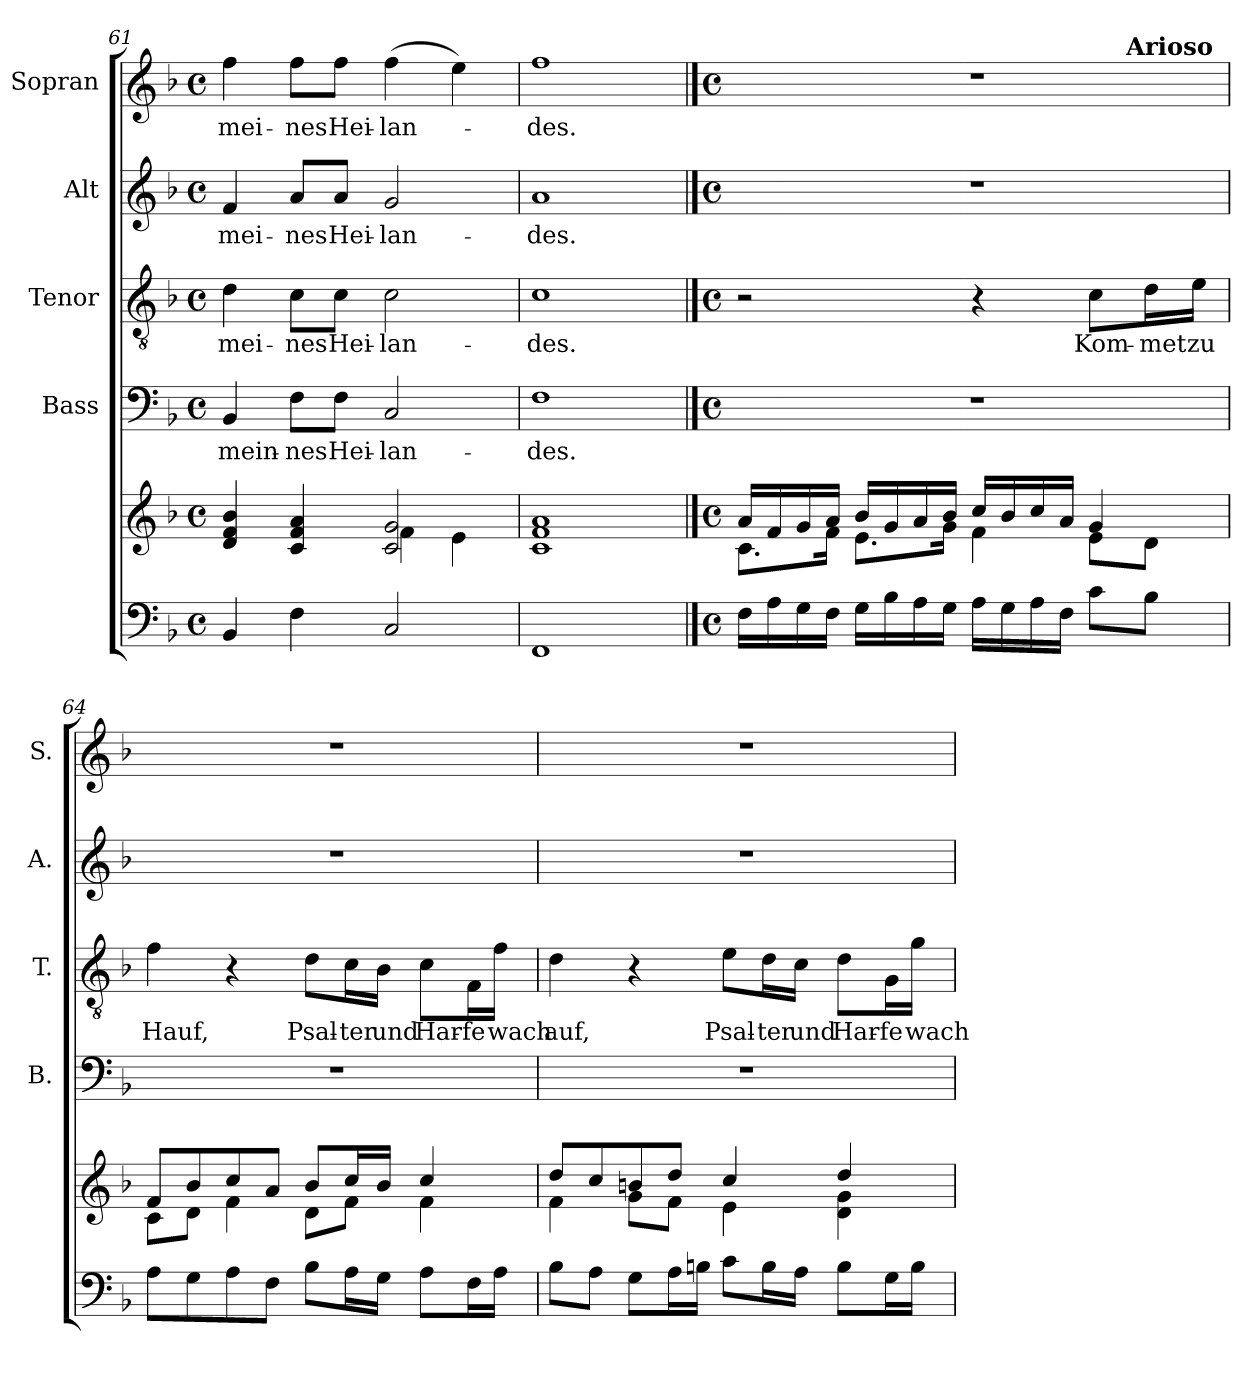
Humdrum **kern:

**kern	**kern	**kern	**text	**kern	**text	**kern	**text	**kern	**text
*part5	*part5	*part4	*part4	*part3	*part3	*part2	*part2	*part1	*part1
*staff6	*staff5	*staff4	*staff4	*staff3	*staff3	*staff2	*staff2	*staff1	*staff1
*	*	*I"Bass	*	*I"Tenor	*	*I"Alt	*	*I"Sopran	*
*	*	*I'B.	*	*I'T.	*	*I'A.	*	*I'S.	*
*clefF4	*clefG2	*clefF4	*	*clefGv2	*	*clefG2	*	*clefG2	*
*k[b-]	*k[b-]	*k[b-]	*	*k[b-]	*	*k[b-]	*	*k[b-]	*
*F:	*F:	*F:	*	*F:	*	*F:	*	*F:	*
*M4/4	*M4/4	*M4/4	*	*M4/4	*	*M4/4	*	*M4/4	*
*met(c)	*met(c)	*met(c)	*	*met(c)	*	*met(c)	*	*met(c)	*
=61	=61	=61	=61	=61	=61	=61	=61	=61	=61
*	*^	*	*	*	*	*	*	*	*
!	!	!	!	!LO:LY:b	!	!LO:LY:b	!	!LO:LY:b	!	!LO:LY:b
4BB-/	4d/ 4f/ 4b-/	2ryy	4BB-/	mein-	4d\	mei-	4f/	mei-	4ff\	mei-
!	!	!	!	!LO:LY:b	!	!LO:LY:b	!	!LO:LY:b	!	!LO:LY:b
4F\	4c/ 4f/ 4a/	.	8F\L	-nes	8c\L	-nes	8a/L	-nes	8ff\L	-nes
!	!	!	!	!LO:LY:b	!	!LO:LY:b	!	!LO:LY:b	!	!LO:LY:b
.	.	.	8F\J	Hei-	8c\J	Hei-	8a/J	Hei-	8ff\J	Hei-
!	!	!	!	!LO:LY:b	!	!LO:LY:b	!	!LO:LY:b	!	!LO:LY:b
2C/	2c/ 2g/	4f\	2C/	-lan-	2c\	-lan-	2g/	-lan-	(>4ff\	-lan-
.	.	4e\	.	.	.	.	.	.	4ee\)	.
=62	=62	=62	=62	=62	=62	=62	=62	=62	=62	=62
!	!	!	!	!LO:LY:b	!	!LO:LY:b	!	!LO:LY:b	!	!LO:LY:b
*	*v	*v	*	*	*	*	*	*	*	*
1FF	1c 1f 1a	1F	-des.	1c	-des.	1a	-des.	1ff	-des.
!!LO:PB:g=z
==63	==63	==63	==63	==63	==63	==63	==63	==63	==63
*M4/4	*M4/4	*M4/4	*	*M4/4	*	*M4/4	*	*M4/4	*
*met(c)	*met(c)	*met(c)	*	*met(c)	*	*met(c)	*	*met(c)	*
*	*^	*	*	*	*	*	*	*	*
!	!	!	!	!	!	!	!	!	!LO:TX:a:Bi:t=con moto	!
*	*	*	*	*	*	*	*	*	*^	*
16F\LL	16a/LL	8.c\L	1r	.	2r	.	1r	.	1r	2ryy	.
16A\	16f/	.	.	.	.	.	.	.	.	.	.
16G\	16g/	.	.	.	.	.	.	.	.	.	.
16F\JJ	16a/JJ	16f\Jk	.	.	.	.	.	.	.	.	.
16G\LL	16b-/LL	8.e\L	.	.	.	.	.	.	.	.	.
16B-\	16g/	.	.	.	.	.	.	.	.	.	.
16A\	16a/	.	.	.	.	.	.	.	.	.	.
16G\JJ	16b-/JJ	16g\Jk	.	.	.	.	.	.	.	.	.
16A\LL	16cc/LL	4f\	.	.	4r	.	.	.	.	4ryy	.
16G\	16b-/	.	.	.	.	.	.	.	.	.	.
16A\	16cc/	.	.	.	.	.	.	.	.	.	.
16F\JJ	16a/JJ	.	.	.	.	.	.	.	.	.	.
!	!	!	!	!	!	!LO:LY:b	!	!	!	!	!
8c\L	4g/	8e\L	.	.	8c\L	Kom-	.	.	.	16.ryy	.
!	!	!	!	!	!	!	!	!	!	!LO:TX:a:B:t=Arioso	!
.	.	.	.	.	.	.	.	.	.	8ryy	.
!	!	!	!	!	!	!LO:LY:b	!	!	!	!	!
8B-\J	.	8d\J	.	.	16d\L	-met	.	.	.	.	.
!	!	!	!	!	!	!LO:LY:b	!	!	!	!	!
.	.	.	.	.	16e\JJ	zu	.	.	.	.	.
.	.	.	.	.	.	.	.	.	.	32ryy	.
=64	=64	=64	=64	=64	=64	=64	=64	=64	=64	=64	=64
!	!	!	!	!	!	!LO:LY:b	!	!	!	!	!
*	*	*	*	*	*	*	*	*	*v	*v	*
8A\L	8f/L	8c\L	1r	.	4f\	Hauf,	1r	.	1r	.
8G\	8b-/	8d\J	.	.	.	.	.	.	.	.
8A\	8cc/	4f\	.	.	4r	.	.	.	.	.
8F\J	8a/J	.	.	.	.	.	.	.	.	.
!	!	!	!	!	!	!LO:LY:b	!	!	!	!
8B-\L	8b-/L	8d\L	.	.	8d\L	Psal-	.	.	.	.
!	!	!	!	!	!	!LO:LY:b	!	!	!	!
16A\L	16cc/L	8f\J	.	.	16c\L	-ter	.	.	.	.
!	!	!	!	!	!	!LO:LY:b	!	!	!	!
16G\JJ	16b-/JJ	.	.	.	16B-\JJ	und	.	.	.	.
!	!	!	!	!	!	!LO:LY:b	!	!	!	!
8A\L	4cc/	4f\	.	.	8c\L	Har-	.	.	.	.
!	!	!	!	!	!	!LO:LY:b	!	!	!	!
16F\L	.	.	.	.	16F\L	-fe	.	.	.	.
!	!	!	!	!	!	!LO:LY:b	!	!	!	!
16A\JJ	.	.	.	.	16f\JJ	wach	.	.	.	.
!!LO:LB:g=z
=65	=65	=65	=65	=65	=65	=65	=65	=65	=65	=65
!	!	!	!	!	!	!LO:LY:b	!	!	!	!
8B-\L	8dd/L	4f\	1r	.	4d\	auf,	1r	.	1r	.
8A\J	8cc/	.	.	.	.	.	.	.	.	.
8G\L	8bn/	8g\L	.	.	4r	.	.	.	.	.
16A\L	8dd/J	8f\J	.	.	.	.	.	.	.	.
16Bn\JJ	.	.	.	.	.	.	.	.	.	.
!	!	!	!	!	!	!LO:LY:b	!	!	!	!
8c\L	4cc/	4e\	.	.	8e\L	Psal-	.	.	.	.
!	!	!	!	!	!	!LO:LY:b	!	!	!	!
16B\L	.	.	.	.	16d\L	-ter	.	.	.	.
!	!	!	!	!	!	!LO:LY:b	!	!	!	!
16A\JJ	.	.	.	.	16c\JJ	und	.	.	.	.
!	!	!	!	!	!	!LO:LY:b	!	!	!	!
8B\L	4dd/	4d\ 4g\	.	.	8d\L	Har-	.	.	.	.
!	!	!	!	!	!	!LO:LY:b	!	!	!	!
16G\L	.	.	.	.	16G\L	-fe	.	.	.	.
!	!	!	!	!	!	!LO:LY:b	!	!	!	!
16B\JJ	.	.	.	.	16g\JJ	wach	.	.	.	.
*	*v	*v	*	*	*	*	*	*	*	*
=	=	=	=	=	=	=	=	=	=
*-	*-	*-	*-	*-	*-	*-	*-	*-	*-
